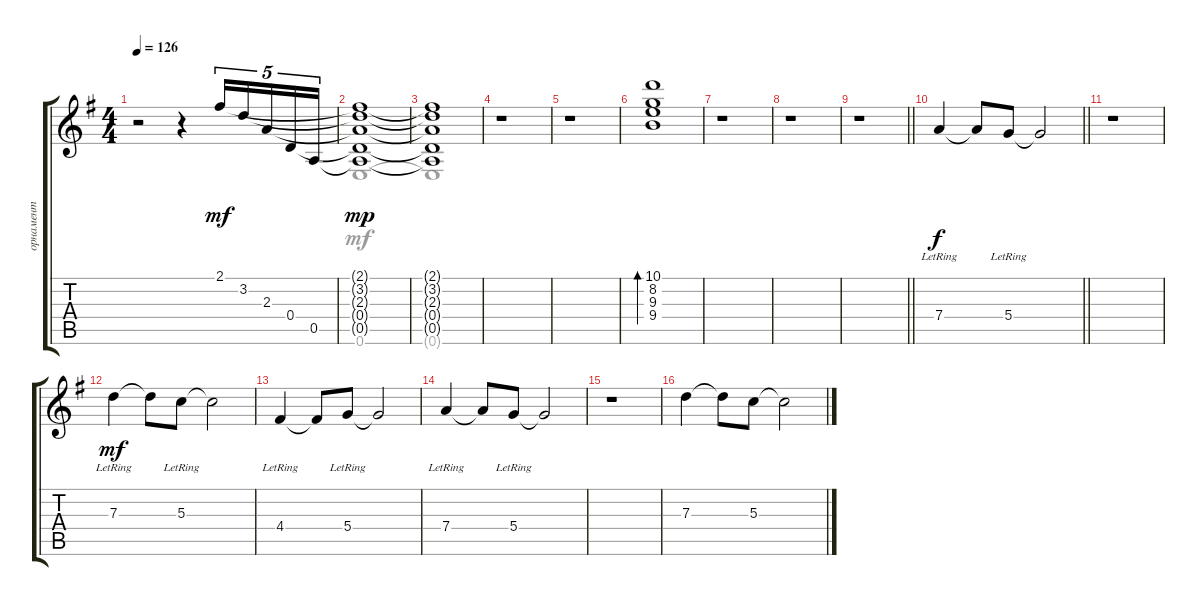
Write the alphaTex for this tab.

\track ("орнамент" "орнамент") {instrument electricguitarjazz}
\staff {score tabs}
\tuning (E4 B3 G3 D3 A2 E2) {hide}
\voice
\ts (4 4)
\tempo 126
\clef g2
\ks eminor
r.2{dy mp} r.4 2.1.16{tu (5 4) dy mf} 3.2.16{tu (5 4)} 2.3.16{tu (5 4)} 0.4.16{tu (5 4)} 0.5.16{tu (5 4)} |
(2.1{t} 3.2{t} 2.3{t} 0.4{t} 0.5{t}).1{dy mp} |
(2.1{t} 3.2{t} 2.3{t} 0.4{t} 0.5{t}).1 |
r.1 |
r.1 |
(10.1 8.2 9.3 9.4).1{bd 240} |
r.1 |
r.1 |
\barLineRight lightlight
r.1 |
\section ("" "")
\barLineRight lightlight
7.4{lr}.4{dy f} 7.4{t}.8 5.4{lr}.8 5.4{t}.2 |
\section ("" "")
r.1 |
7.3{lr}.4{dy mf} 7.3{t}.8 5.3{lr}.8 5.3{t}.2 |
4.4{lr}.4 4.4{t}.8 5.4{lr}.8 5.4{t}.2 |
7.4{lr}.4 7.4{t}.8 5.4{lr}.8 5.4{t}.2 |
r.1 |
7.3.4 7.3{t}.8 5.3.8 5.3{t}.2
\voice
\clef g2
\ottava regular
\simile none
\ks eminor
|
0.6.1 |
0.6{t}.1 |
|
|
|
|
|
\barLineRight lightlight
|
\barLineRight lightlight
|
|
|
|
|
|
